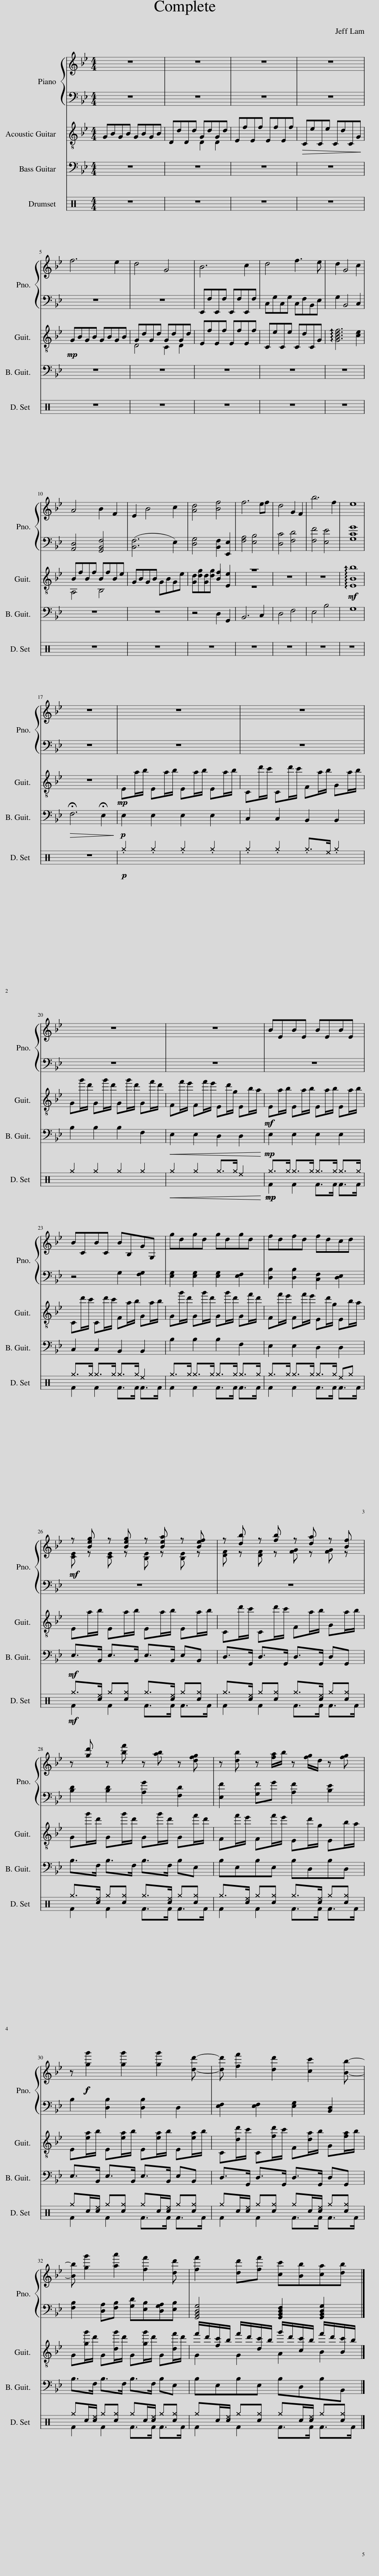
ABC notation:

X:1
%%score { ( 1 3 ) | 2 } ( 4 5 ) 6 ( 7 8 )
L:1/8
M:4/4
I:linebreak $
K:Bb
V:1 treble
V:3 treble
V:2 bass
V:4 treble-8
V:5 treble-8
V:6 bass transpose=-12
V:7 perc
K:none
V:8 perc
K:none
V:1
 z8 | z8 | z8 | z8 |$ f6 e2 | %5
 d4 G4 | B6 c2 | d4 f3 e | d2 G4 c2 |$ A4 B2 F2 | %10
 E2 B4 c2 | [Ad]4 [Bf]4 | f6 ef | d4 G2 F2 | b6 f2 | %15
 e8 |$ z8 | z8 | z8 |$ z8 | %20
 z8 | BEBE BEBE |$ BCBC BB,GG, | gdgd gdgd | fdfd fdcd |$ %25
!mf! z [Beg] z [Beg] z [Bea] z [Bef] | z [db] z [fb] z [da] z [Bf] |$ z [gd'] z [bf'] z [ab] z [dfg] | z [db] z [fa]/b/ z [fg]/d/ z [fg] |$ z!f!!f! [gg']2 [gg']2 [gg']2 [dd']- | %30
 [dd'] [ff']2 [dd']2 [cc']2 [Bb]- |$ [Bb] [gg']2 [aa']2 [ff']2 [dd'] | [ff']2 [dd'][ff'] [cc'][Bb][ca][db] |] %33
V:2
 z8 | z8 | z8 | z8 |$ z8 | %5
 z8 | E,,F,E,,F, E,,F,E,,F, | C,G,C,G, C,F,B,,E, | G,2 B,,4 C,2 |$ [A,,D,]4 [G,,B,,F,]4 | %10
 ([B,,F,]6 E,2) | [D,G,]4 [B,,F,]2 [E,,E,]2 | [F,A,]4 [E,B,]4 | [D,C]4 [F,D]4 | [F,F]4 [E,E]4 | %15
 [G,CG]8 |$ z8 | z8 | z8 |$ z8 | %20
 z8 | z8 |$ z4 G,2 [F,G,]2 | [E,G,]2 [E,G,]2 [E,G,]2 [E,F,]2 | [D,B,]2 [D,B,]2 [C,F,]2 [D,E,]2 |$ %25
 z8 | z8 |$ [B,D]2 [B,D]2 [A,G]2 [F,D]2 | [E,F]2 [G,F]G [A,F]2 [B,E]2 |$ B,2 [D,B,]2 [D,B,]2 D,2 | %30
 [E,F,]2 [E,F,]2 [E,G,]2 [B,,D,]2 |$ [F,B,]2 [D,A,][F,B,] [G,D][E,B,][D,G,A,][E,B,] | [G,,B,,D,G,]4 [G,,B,,D,F,]2 [G,,B,,D,G,]2 |] %33
V:3
 x8 | x8 | x8 | x8 |$ x8 | %5
 x8 | x8 | x8 | x8 |$ x8 | %10
 x8 | x8 | x8 | x8 | x8 | %15
 x8 |$ x8 | x8 | x8 |$ x8 | %20
 x8 | x8 |$ x8 | x8 | x8 |$ %25
 [CE] z [CE] z [B,E] z [B,E] z | [DF] z [DF] z [FG] z [FG] z |$ x8 | x8 |$ x8 | %30
 x8 |$ x8 | x8 |] %33
V:4
 GBGB GBGB | DdDd GdGd | EfEf EfEf |!>(! CeCe CdCG!>)! |$!mp! GBGB GBGB | %5
 GdGd GdGd | EfEf EfEf | CeCe CdCG | !arpeggio![GBdf]6 [ce]2 |$ BfBf BfBe | %10
 GBGB GBGe | [Gd][dg][Gd][dg] B2 E2 | z8 | z8 | z8 | %15
!mf! !arpeggio![EBb]8 |$ z8 |!mp! Ea/b/ Ea/b/ Ea/b/ Ea/b/ | Cd'/c'/ Cd'/c'/ Fa/b/ Ga/b/ |$ Gg'/d'/ Gg'/d'/ Gg'/d'/ Gf'/d'/ | %20
 Ff'/e'/ Ff'/e'/ Ed'/g/ Eb/a/ |!mf! Ea/b/ Ea/b/ Ea/b/ Ea/b/ |$ Cd'/c'/ Cd'/c'/ Fa/b/ Ga/b/ | Gg'/d'/ Gg'/d'/ Gg'/d'/ Gf'/d'/ | Ff'/e'/ Ff'/e'/ Ed'/g/ Eb/a/ |$ %25
 Ea/b/ Ea/b/ Ea/b/ Ea/b/ | Cd'/c'/ Cd'/c'/ Fa/b/ Ga/b/ |$ Gg'/d'/ Gg'/d'/ Gg'/d'/ Gf'/d'/ | Ff'/e'/ Ff'/e'/ Ed'/g/ Eb/a/ |$ E[ea]/b/ E[ea]/b/ E[ea]/b/ E[ea]/b/ | %30
 C[dd']/c'/ C[fd']/c'/ F[da]/b/ G[fa]/b/ |$ G[gg']/d'/ G[dg']/d'/ G[gg']/d'/ G[df']/d'/ | f'/d'/[fc']/b/ f'/d'/[dc']/b/ g'/d'/[cc']/b/ f'/d'/[Bc']/b/ |] %33
V:5
 x8 | x4 D2 D2 | x8 | x8 |$ x8 | %5
 D4 C2 D2 | x8 | x8 | x8 |$ A,4 B,4 | %10
 x8 | x4 f2 e2 | z8 | x8 | x8 | %15
 x8 |$ x8 | x8 | x8 |$ x8 | %20
 x8 | x8 |$ x8 | x8 | x8 |$ %25
 x8 | x8 |$ x8 | x8 |$ x8 | %30
 x8 |$ x8 | G2 G2 A2 B2 |] %33
V:6
 z8 | z8 | z8 | z8 |$ z8 | %5
 z8 | z8 | z8 | z8 |$ z8 | %10
 z8 | z4 D,2 G,,2 | B,,6 C,2 | D,4 F,4 | E,4 B,4 | %15
 G,8 |$!>(! !fermata!F,6 !fermata!E,2!>)! |!p! E,2 E,2 E,2 E,2 | C,2 C,2 B,,2 B,,2 |$ B,2 B,2 B,2 F,2 | %20
!<(! E,2 E,2 D,2 D,2!<)! |!mp! E,2 E,2 E,2 E,2 |$ C,2 C,2 B,,2 B,,2 | B,2 B,2 B,2 F,2 | E,2 E,2 D,2 D,2 |$ %25
!mf! E,>B,, E,>B,, E,>B,, E,B,, | D,>G,, D,>G,, D,>G,, D,G,, |$ B,>F, B,>F, B,>F, B,E, | B,E,B,E, B,D,B,D, |$ E,>B,, E,>B,, E,>B,, E,B,, | %30
 D,>G,, D,>G,, D,>G,, D,G,, |$ B,>F, B,>F, B,>F, B,E, | B,E,B,E, B,D,B,B,, |] %33
V:7
[K:C] z8 | z8 | z8 | z8 |$ z8 | %5
 z8 | z8 | z8 | z8 |$ z8 | %10
 z8 | z8 | z8 | z8 | z8 | %15
 z8 |$ z8 |!p! .^g2 .^g2 .^g2 .^g2 | .^g2 .^g2 .^g>^e .^g2 |$ ^g2 ^g2 ^g2 ^g2 | %20
!<(! ^g2 ^g2 ^g>^g ^e2!<)! |!mp!!mp! ^g>^g ^g>^g ^g>^g ^g>^g |$ ^g>^g ^g>^g ^g>^g ^e2 | ^g>^g ^g>^g ^g>^g ^g>^g | ^g>^g ^g>^g ^g>^g ^e^g |$ %25
!mf! ^g>[c^e] ^g[c^g] ^g>[c^e] ^g[c^g] | ^g>[c^e] ^g[c^g] ^g>[c^e] ^g[c^g] |$ ^g>[c^e] ^g[c^g] ^g>[c^e] ^g[c^g] | ^g>[c^e] ^g[c^g] ^g>[c^e] ^g[c^g] |$ ^gc/[c^e]/ ^g[c^g] ^gc/[c^e]/ ^g[c^g] | %30
 ^gc/[c^e]/ ^g[c^g] ^gc/[c^e]/ ^g[c^g] |$ ^gc/[c^e]/ ^g[c^g] ^gc/[c^e]/ ^g[c^g] | ^gc/[c^e]/ ^g[c^g] ^gc/[c^e]/ ^g[c^g] |] %33
V:8
[K:C] x8 | x8 | x8 | x8 |$ x8 | %5
 x8 | x8 | x8 | x8 |$ x8 | %10
 x8 | x8 | x8 | x8 | x8 | %15
 x8 |$ x8 | x8 | x8 |$ x8 | %20
 x8 | F2 F2 F>F F>F |$ F2 F2 F>F F>F | F2 F2 F>F F>F | F2 F2 F>F F>F |$ %25
 F2 F2 F>F F>F | F2 F2 F>F F>F |$ F2 F2 F>F F>F | F2 F2 F>F F>F |$ F2 F2 F>F F>F | %30
 F2 F2 F>F F>F |$ F2 F2 F>F F>F | F2 F2 F>F F>F |] %33
